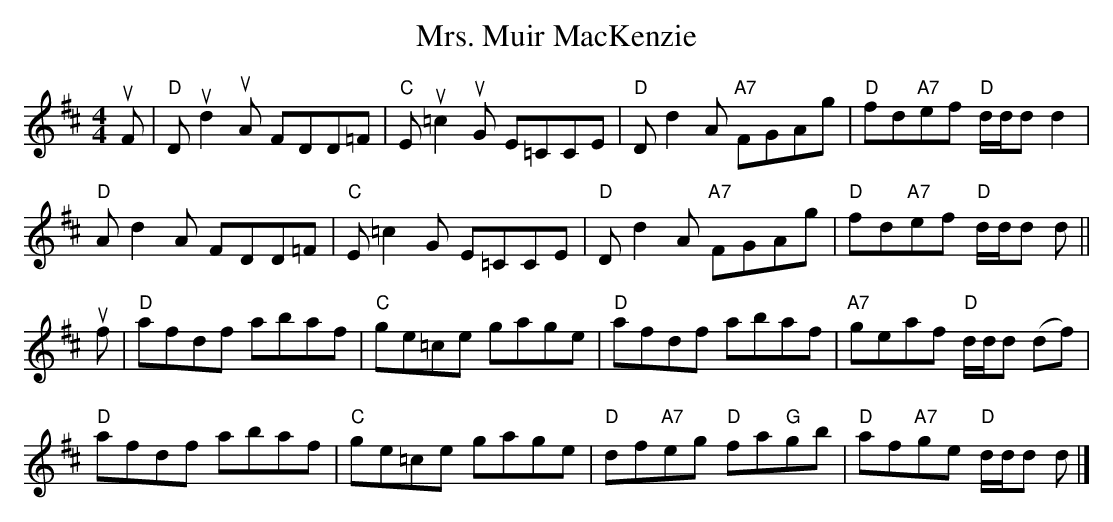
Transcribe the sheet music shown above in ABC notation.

X:1
T:Mrs. Muir MacKenzie
M:4/4
L:1/8
K:D
uF|"D"Dud2uA FDD=F|"C"Eu=c2uG E=CCE|"D"Dd2A "A7"FGAg|"D"fd"A7"ef "D"d/d/d d2|
"D"Ad2A FDD=F|"C"E=c2G E=CCE|"D"Dd2A "A7"FGAg|"D"fd"A7"ef "D"d/d/d d||
uf|"D"afdf abaf|"C"ge=ce gage|"D"afdf abaf|"A7"geaf "D"d/d/d (df)|
"D"afdf abaf|"C"ge=ce gage|"D"df"A7"eg "D"fa"G"gb|"D"af"A7"ge "D"d/d/d d|]
